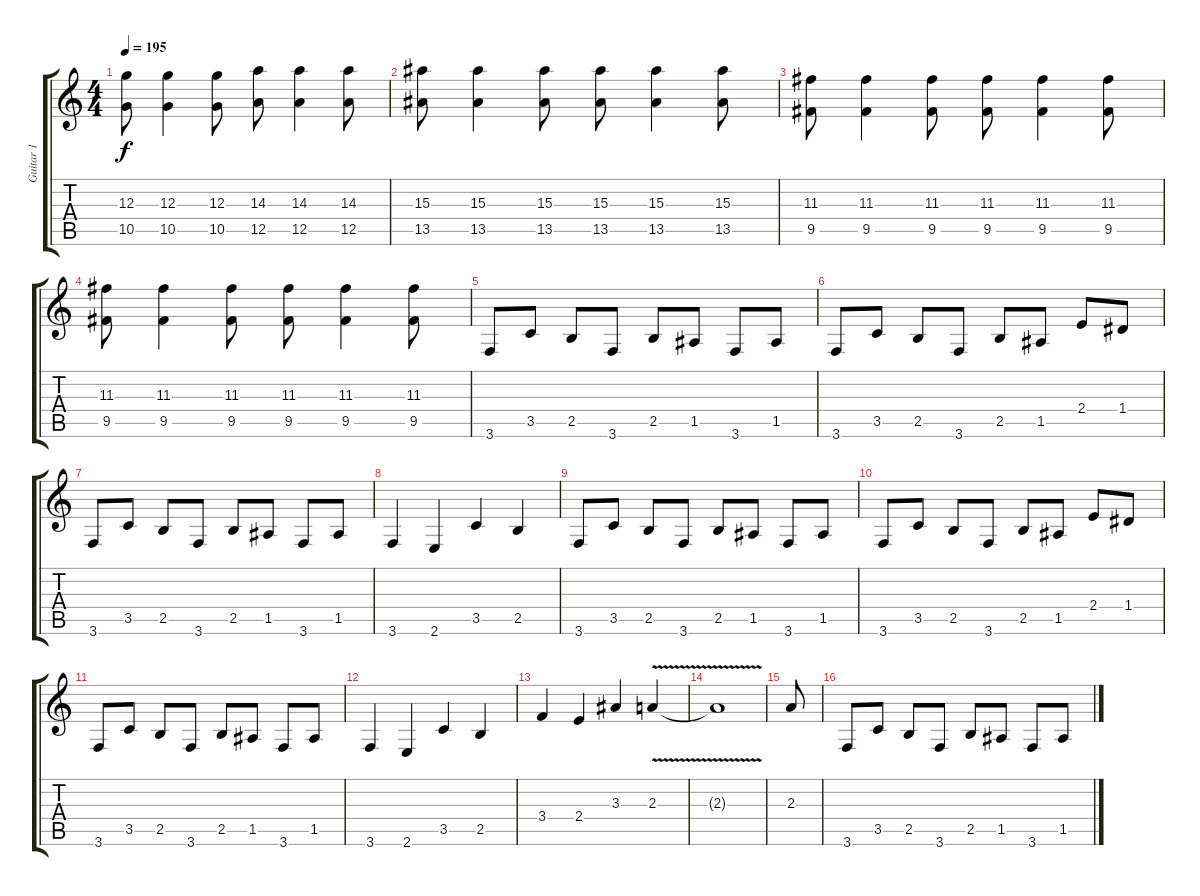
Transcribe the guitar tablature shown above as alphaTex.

\track ("Guitar 1" "Guitar 1") {instrument distortionguitar}
\staff {score tabs}
\tuning (E4 B3 G3 D3 A2 D2) {hide}
\ts (4 4)
\tempo 195
\clef g2
\ks c
(12.3 10.5).8{dy f} (12.3 10.5).4 (12.3 10.5).8 (14.3 12.5).8 (14.3 12.5).4 (14.3 12.5).8 |
(15.3 13.5).8 (15.3 13.5).4 (15.3 13.5).8 (15.3 13.5).8 (15.3 13.5).4 (15.3 13.5).8 |
(11.3 9.5).8 (11.3 9.5).4 (11.3 9.5).8 (11.3 9.5).8 (11.3 9.5).4 (11.3 9.5).8 |
(11.3 9.5).8 (11.3 9.5).4 (11.3 9.5).8 (11.3 9.5).8 (11.3 9.5).4 (11.3 9.5).8 |
3.6.8 3.5.8 2.5.8 3.6.8 2.5.8 1.5.8 3.6.8 1.5.8 |
3.6.8 3.5.8 2.5.8 3.6.8 2.5.8 1.5.8 2.4.8 1.4.8 |
3.6.8 3.5.8 2.5.8 3.6.8 2.5.8 1.5.8 3.6.8 1.5.8 |
3.6.4 2.6.4 3.5.4 2.5.4 |
3.6.8 3.5.8 2.5.8 3.6.8 2.5.8 1.5.8 3.6.8 1.5.8 |
3.6.8 3.5.8 2.5.8 3.6.8 2.5.8 1.5.8 2.4.8 1.4.8 |
3.6.8 3.5.8 2.5.8 3.6.8 2.5.8 1.5.8 3.6.8 1.5.8 |
3.6.4 2.6.4 3.5.4 2.5.4 |
3.4.4 2.4.4 3.3.4 2.3{v}.4 |
2.3{t}.1 |
2.3.8 |
3.6.8 3.5.8 2.5.8 3.6.8 2.5.8 1.5.8 3.6.8 1.5.8
